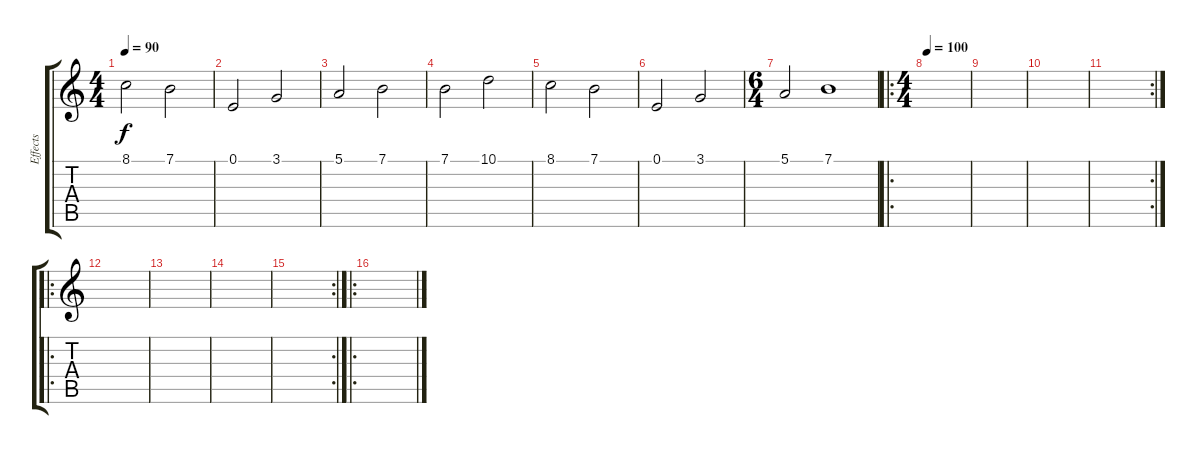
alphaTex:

\track ("Effects" "Effects") {instrument tangoaccordion}
\staff {score tabs}
\tuning (E4 B3 G3 D3 A2 E2) {hide}
\ts (4 4)
\tempo 90
\clef g2
\ks c
8.1.2{dy f} 7.1.2 |
0.1.2 3.1.2 |
5.1.2 7.1.2 |
7.1.2{volume 16 balance 5 instrument voiceoohs} 10.1.2 |
8.1.2 7.1.2 |
0.1.2 3.1.2 |
\ts (6 4)
5.1.2 7.1.1 |
\ro
\ts (4 4)
\tempo 100
|
|
|
\rc 2
|
\ro
|
|
|
\rc 2
|
\ro
